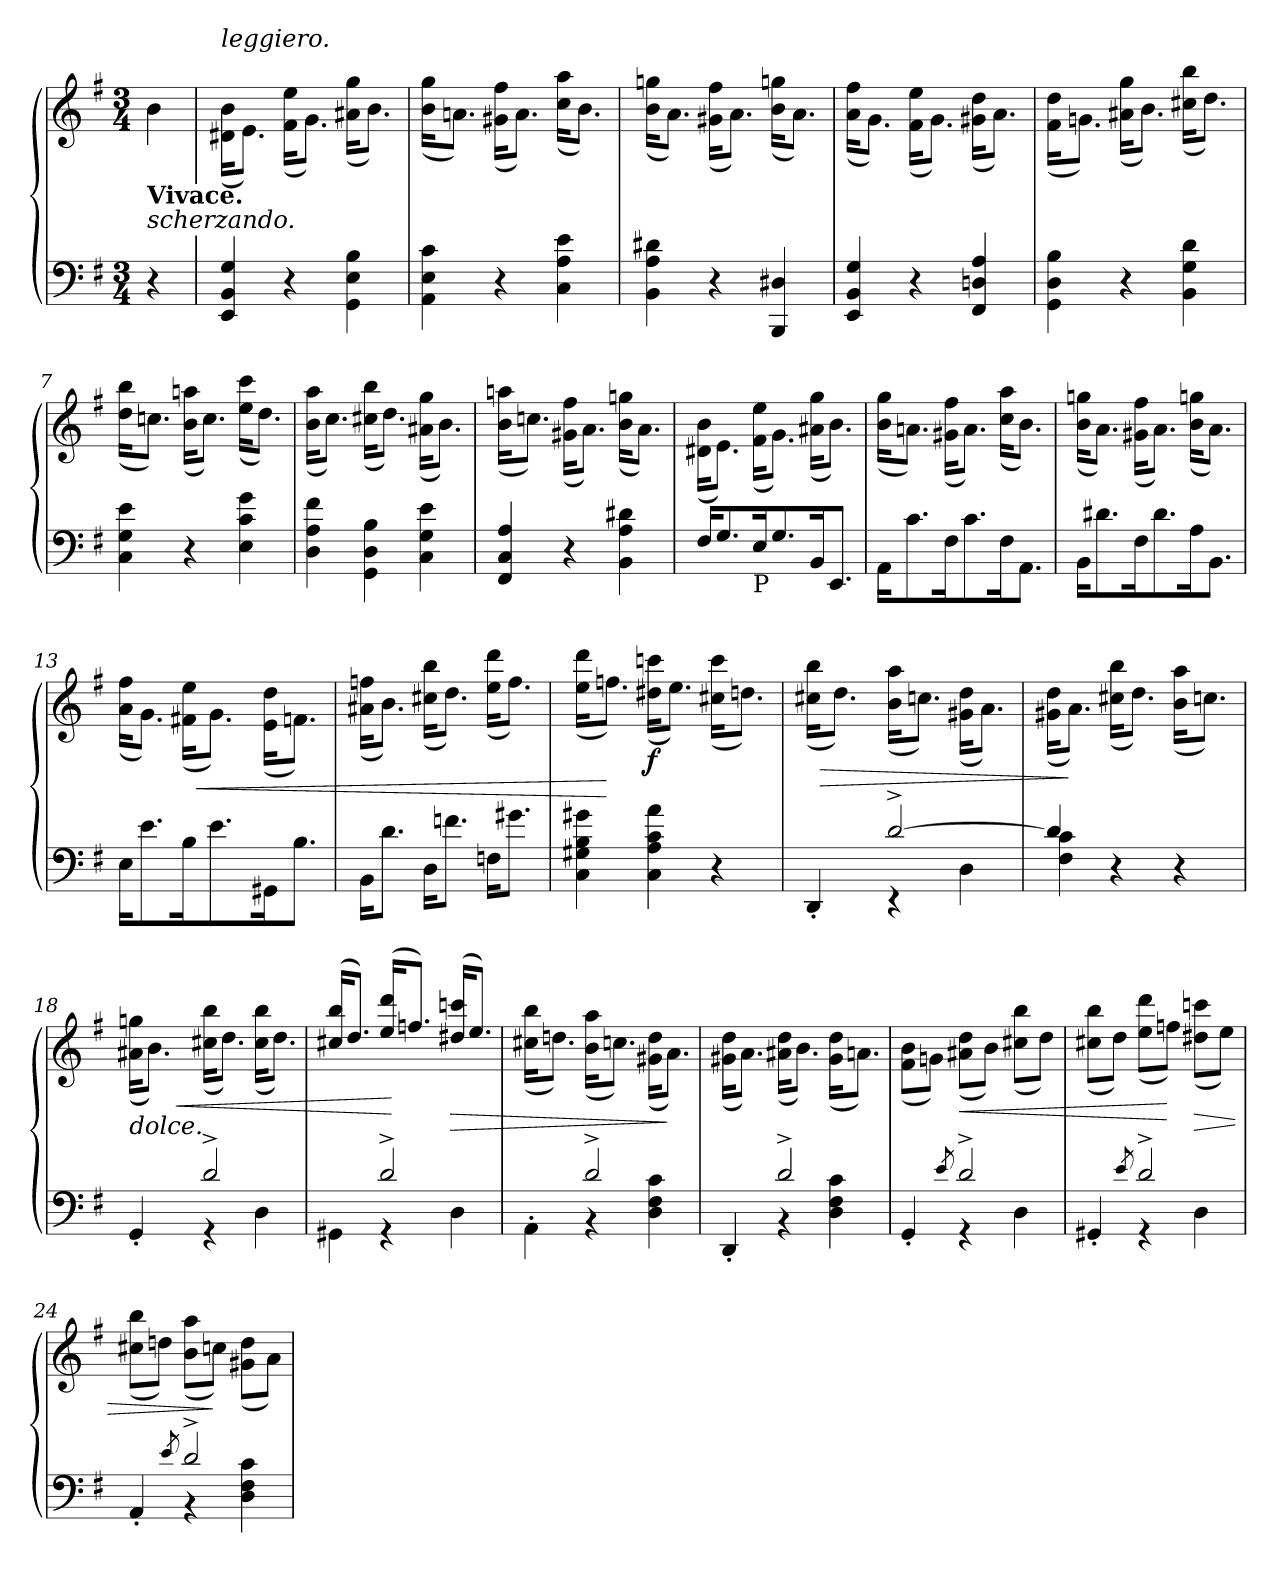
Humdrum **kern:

**kern	**kern	**dynam
*part1	*part1	*part1
*staff2	*staff1	*staff1/2
*clefF4	*clefG2	*
*k[f#]	*k[f#]	*
*e:	*e:	*
*M3/4	*M3/4	*
*MM148	*MM148	*
=1	=1	=1
*	*^	*
!	!LO:TX:b:B:t=Vivace.	!	!
!LO:TX:a:i:t=scherzando.	!	!	!
4r	4ryy	4b\	.
=2	=2	=2	=2
!	!LO:TX:a:i:t=leggiero.	!	!
4EE/ 4BB/ 4G/	2.ryy	(<16d#X\ 16b\KL	.
.	.	8.e\J)	.
4r	.	(<16f#\ 16ee\KL	.
.	.	8.g\J)	.
4GG\ 4E\ 4B\	.	(<16a#X\ 16gg\KL	.
.	.	8.b\J)	.
=3	=3	=3	=3
4AA\ 4E\ 4c\	2.ryy	(<16b\ 16gg\KL	.
.	.	8.an\J)	.
4r	.	(<16g#X\ 16ff#\KL	.
.	.	8.a\J)	.
4C\ 4A\ 4e\	.	(<16cc\ 16aa\KL	.
.	.	8.b\J)	.
=4	=4	=4	=4
4BB\ 4A\ 4d#X\	2.ryy	(<16b\ 16ggn\KL	.
.	.	8.a\J)	.
4r	.	(<16g#X\ 16ff#\KL	.
.	.	8.a\J)	.
4BBB/ 4D#X/	.	(<16b\ 16ggn\KL	.
.	.	8.a\J)	.
=5	=5	=5	=5
4EE/ 4BB/ 4G/	2.ryy	(<16a\ 16ff#\KL	.
.	.	8.g\J)	.
4r	.	(<16f#\ 16ee\KL	.
.	.	8.g\J)	.
4FF#/ 4Dn/ 4A/	.	(<16g#X\ 16dd\KL	.
.	.	8.a\J)	.
!!LO:LB:g=z	!!
=6	=6	=6	=6
4GG\ 4D\ 4B\	2.ryy	(<16f#\ 16dd\KL	.
.	.	8.gn\J)	.
4r	.	(<16a#X\ 16gg\KL	.
.	.	8.b\J)	.
4BB\ 4G\ 4d\	.	(<16cc#X\ 16bb\KL	.
.	.	8.dd\J)	.
=7	=7	=7	=7
4C\ 4G\ 4e\	2.ryy	(<16dd\ 16bb\KL	.
.	.	8.ccn\J)	.
4r	.	(<16b\ 16aan\KL	.
.	.	8.cc\J)	.
4E\ 4c\ 4g\	.	(<16ee\ 16ccc\KL	.
.	.	8.dd\J)	.
=8	=8	=8	=8
4D\ 4A\ 4f#\	2.ryy	(<16b\ 16aa\KL	.
.	.	8.cc\J)	.
4GG\ 4D\ 4B\	.	(<16cc#X\ 16bb\KL	.
.	.	8.dd\J)	.
4C\ 4G\ 4e\	.	(<16a#X\ 16gg\KL	.
.	.	8.b\J)	.
=9	=9	=9	=9
4FF#/ 4C/ 4A/	2.ryy	(<16b\ 16aan\KL	.
.	.	8.ccn\J)	.
4r	.	(<16g#X\ 16ff#\KL	.
.	.	8.a\J)	.
4BB\ 4A\ 4d#X\	.	(<16b\ 16ggn\KL	.
.	.	8.a\J)	.
=10	=10	=10	=10
16F#/KL	2.ryy	(<16d#X\ 16b\KL	.
8.G/	.	8.e\J)	.
!LO:TX:b:t=P	!	!	!
16E/K	.	(<16f#\ 16ee\KL	.
8.G/	.	8.g\J)	.
16BB/K	.	(<16a#X\ 16gg\KL	.
8.EE/J	.	8.b\J)	.
!!LO:LB:g=z	!!
=11	=11	=11	=11
16AA\KL	2.ryy	(<16b\ 16gg\KL	.
8.c\	.	8.an\J)	.
16F#\K	.	(<16g#X\ 16ff#\KL	.
8.c\	.	8.a\J)	.
16F#\K	.	(<16cc\ 16aa\KL	.
8.AA\J	.	8.b\J)	.
=12	=12	=12	=12
16BB\KL	2.ryy	(<16b\ 16ggn\KL	.
8.d#X\	.	8.a\J)	.
16F#\K	.	(<16g#X\ 16ff#\KL	.
8.d#\	.	8.a\J)	.
16A\K	.	(<16b\ 16ggn\KL	.
8.BB\J	.	8.a\J)	.
=13	=13	=13	=13
*	*	*^	*
16E\KL	2.ryy	(<16a\ 16ff#\KL	4ryy	.
8.e\	.	8.g\J)	.	.
16B\K	.	(<16f#X\ 16ee\KL	32ryy	.
!	!	!	!	!LO:HP:b
.	.	.	32ryy	<
8.e\	.	8.g\J)	16ryy	.
.	.	.	8ryy	.
16GG#X\K	.	(<16e\ 16dd\KL	4ryy	.
8.B\J	.	8.fn\J)	.	.
*	*	*v	*v	*
=14	=14	=14	=14
16BB\KL	2.ryy	(<16a#X\ 16ffn\KL	.
8.d\J	.	8.b\J)	.
16D\KL	.	(<16cc#X\ 16bb\KL	.
8.fn\J	.	8.dd\J)	.
16Fn\KL	.	(<16ee\ 16ddd\KL	.
8.g#X\J	.	8.ff\J)	.
!!LO:LB:g=z	!!
=15	=15	=15	=15
4C\ 4G#X\ 4B\ 4g#X\	2.ryy	(<16ee\ 16ddd\KL	.
.	.	8.ffn\J)	[
!	!	!	!LO:DY:b
4C\ 4A\ 4c\ 4a\	.	(<16dd#X\ 16cccn\KL	f
.	.	8.ee\J)	.
4r	.	(<16cc#X\ 16ccc\KL	.
.	.	8.ddn\J)	.
=16	=16	=16	=16
*^	*	*^	*
4rcyy	4DD'/	2.ryy	(<16cc#X\ 16bb\KL	32ryy	.
!	!	!	!	!	!LO:HP:b
.	.	.	.	32ryy	>
.	.	.	8.dd\J)	16ryy	.
.	.	.	.	8ryy	.
[2d^/	4r	.	(<16b\ 16aa\KL	4ryy	.
.	.	.	8.ccn\J)	.	.
.	4D\	.	(<16g#X\ 16dd\KL	4ryy	.
.	.	.	8.a\J)	.	.
*	*	*	*v	*v	*
=17	=17	=17	=17	=17
4d/]	4F#\ 4c\	2.ryy	(<16g#X\ 16dd\KL	.
.	.	.	8.a\J)	]
4reyy	4r	.	(<16cc#X\ 16bb\KL	.
.	.	.	8.dd\J)	.
4reyy	4r	.	(<16b\ 16aa\KL	.
.	.	.	8.ccn\J)	.
=18	=18	=18	=18	=18
*	*	*	*^	*
!	!	!LO:TX:b:i:t=dolce.	!	!	!
4reyy	4GG'/	2.ryy	(<16a#X\ 16ggn\KL	8ryy	.
.	.	.	8.b\J)	.	.
.	.	.	.	32ryy	.
!	!	!	!	!	!LO:HP:b
.	.	.	.	32ryy	<
.	.	.	.	16ryy	.
2d^/	4r	.	(<16cc#X\ 16bb\KL	4ryy	.
.	.	.	8.dd\J)	.	.
.	4D\	.	(<16cc#\ 16bb\KL	4ryy	.
.	.	.	8.dd\J)	.	.
!!LO:PB:g=z	!!	!!
=19	=19	=19	=19	=19	=19
4reyy	4GG#X\	2.ryy	4ryy	(>16cc#X/ 16bb/KL	.
.	.	.	.	8.dd/J)	.
2d^/	4r	.	32ryy	(>16ee/ 16ddd/KL	.
.	.	.	32ryy	.	[
.	.	.	16ryy	8.ffn/J)	.
.	.	.	8ryy	.	.
!	!	!	!	!	!LO:HP:b
.	4D\	.	4ryy	(>16dd#X/ 16cccn/KL	>
.	.	.	.	8.ee/J)	.
*	*	*	*v	*v	*
=20	=20	=20	=20	=20
4reyy	4AA'\	2.ryy	(<16cc#X\ 16bb\KL	.
.	.	.	8.ddn\J)	.
2d^/	4r	.	(<16b\ 16aa\KL	.
.	.	.	8.ccn\J)	.
.	4D\ 4F#\ 4c\	.	(<16g#X\ 16dd\KL	.
.	.	.	8.a\J)	]
=21	=21	=21	=21	=21
4reyy	4DD'/	2.ryy	(<16g#X\ 16dd\KL	.
.	.	.	8.a\J)	.
2d^/	4r	.	(<16a#X\ 16dd\KL	.
.	.	.	8.b\J)	.
.	4D\ 4F#\ 4c\	.	(<16g#\ 16dd\KL	.
.	.	.	8.an\J)	.
=22	=22	=22	=22	=22
4reyy	4GG'/	2.ryy	(<8f#\ 8b\L	.
.	.	.	8gn\J)	.
8qe/	.	.	.	.
!	!	!	!	!LO:HP:b
2d^/	4r	.	(<8a#X\ 8dd\L	<
.	.	.	8b\J)	.
.	4D\	.	(<8cc#X\ 8bb\L	.
.	.	.	8dd\J)	.
=23	=23	=23	=23	=23
4reyy	4GG#X'/	2.ryy	(<8cc#X\ 8bb\L	.
.	.	.	8dd\J)	.
8qe/	.	.	.	.
2d^/	4r	.	(<8ee\ 8ddd\L	.
.	.	.	8ffn\J)	[
!	!	!	!	!LO:HP:b
.	4D\	.	(<8dd#X\ 8cccn\L	>
.	.	.	8ee\J)	.
!!LO:LB:g=z	!!
=24	=24	=24	=24	=24
4reyy	4AA'/	2.ryy	(<8cc#X\ 8bb\L	.
.	.	.	8ddn\J)	.
8qe/	.	.	.	.
2d^/	4r	.	(<8b\ 8aa\L	.
.	.	.	8ccn\J)	]
.	4D\ 4F#\ 4c\	.	(<8g#X\ 8dd\L	.
.	.	.	8a\J)	.
*v	*v	*	*	*
*	*v	*v	*
=	=	=
*-	*-	*-
